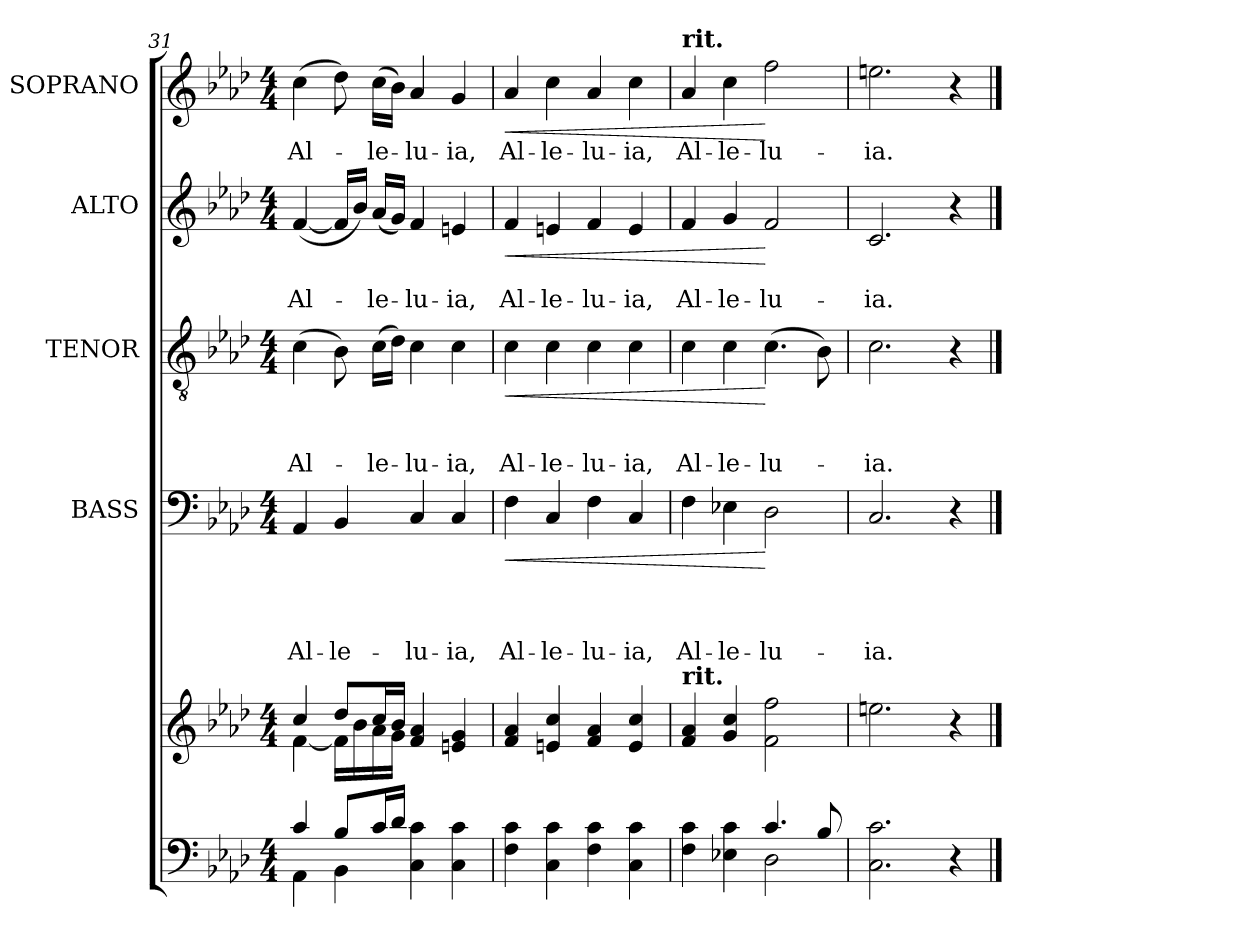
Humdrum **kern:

**kern	**kern	**kern	**text	**text	**text	**text	**dynam	**kern	**text	**text	**text	**dynam	**kern	**text	**text	**dynam	**kern	**text	**dynam
*part5	*part5	*part4	*part4	*part4	*part4	*part4	*part4	*part3	*part3	*part3	*part3	*part3	*part2	*part2	*part2	*part2	*part1	*part1	*part1
*staff6	*staff5	*staff4	*staff4	*staff4	*staff4	*staff4	*staff4	*staff3	*staff3	*staff3	*staff3	*staff3	*staff2	*staff2	*staff2	*staff2	*staff1	*staff1	*staff1
*	*	*I"BASS	*	*	*	*	*	*I"TENOR	*	*	*	*	*I"ALTO	*	*	*	*I"SOPRANO	*	*
*	*	*I'B.	*	*	*	*	*	*I'T.	*	*	*	*	*I'A.	*	*	*	*I'S.	*	*
!!LO:LB:g=z
*clefF4	*clefG2	*clefF4	*	*	*	*	*	*clefGv2	*	*	*	*	*clefG2	*	*	*	*clefG2	*	*
*k[b-e-a-d-]	*k[b-e-a-d-]	*k[b-e-a-d-]	*	*	*	*	*	*k[b-e-a-d-]	*	*	*	*	*k[b-e-a-d-]	*	*	*	*k[b-e-a-d-]	*	*
*A-:	*A-:	*A-:	*	*	*	*	*	*A-:	*	*	*	*	*A-:	*	*	*	*A-:	*	*
*M4/4	*M4/4	*M4/4	*	*	*	*	*	*M4/4	*	*	*	*	*M4/4	*	*	*	*M4/4	*	*
=31	=31	=31	=31	=31	=31	=31	=31	=31	=31	=31	=31	=31	=31	=31	=31	=31	=31	=31	=31
*^	*^	*	*	*	*	*	*	*	*	*	*	*	*	*	*	*	*	*	*
!	!	!	!	!	!	!	!	!LO:LY:b	!	!	!	!	!LO:LY:b	!	!	!	!LO:LY:b	!	!	!LO:LY:b	!
4AA-\	4c/	4cc/	[<4f\	4AA-/	.	.	.	Al-	.	(>4c\	.	.	Al-	.	(<[<4f/	.	Al-	.	(>4cc\	Al-	.
!	!	!	!	!	!	!	!	!LO:LY:b	!	!	!	!	!	!	!	!	!	!	!	!	!
4BB-\	8B-/L	8dd-/L	16f\LL]	4BB-/	.	.	.	-le-	.	8B-\)	.	.	.	.	16f/LL]	.	.	.	8dd-\)	.	.
.	.	.	16b-\	.	.	.	.	.	.	.	.	.	.	.	16b-/JJ)	.	.	.	.	.	.
!	!	!	!	!	!	!	!	!	!	!	!	!	!LO:LY:b	!	!	!	!LO:LY:b	!	!	!LO:LY:b	!
.	16c/L	16cc/L	16a-\	.	.	.	.	.	.	(>16c\LL	.	.	-le-	.	(<16a-/LL	.	-le-	.	(>16cc\LL	-le-	.
.	16d-/JJ	16b-/JJ	16g\JJ	.	.	.	.	.	.	16d-\JJ)	.	.	.	.	16g/JJ)	.	.	.	16b-\JJ)	.	.
!	!	!	!	!	!	!	!	!LO:LY:b	!	!	!	!	!LO:LY:b	!	!	!	!LO:LY:b	!	!	!LO:LY:b	!
4C\ 4c\	2ryy	4f/ 4a-/	2ryy	4C/	.	.	.	-lu-	.	4c\	.	.	-lu-	.	4f/	.	-lu-	.	4a-/	-lu-	.
!	!	!	!	!	!	!	!	!LO:LY:b	!	!	!	!	!LO:LY:b	!	!	!	!LO:LY:b	!	!	!LO:LY:b	!
4C\ 4c\	.	4en/ 4g/	.	4C/	.	.	.	-ia,	.	4c\	.	.	-ia,	.	4en/	.	-ia,	.	4g/	-ia,	.
*v	*v	*	*	*	*	*	*	*	*	*	*	*	*	*	*	*	*	*	*	*	*
*	*v	*v	*	*	*	*	*	*	*	*	*	*	*	*	*	*	*	*	*	*
=32	=32	=32	=32	=32	=32	=32	=32	=32	=32	=32	=32	=32	=32	=32	=32	=32	=32	=32	=32
!	!	!	!	!	!	!LO:LY:b	!LO:HP:b	!	!	!	!LO:LY:b	!LO:HP:b	!	!	!LO:LY:b	!LO:HP:b	!	!LO:LY:b	!LO:HP:b
4F\ 4c\	4f/ 4a-/	4F\	.	.	.	Al-	<	4c\	.	.	Al-	<	4f/	.	Al-	<	4a-/	Al-	<
!	!	!	!	!	!	!LO:LY:b	!	!	!	!	!LO:LY:b	!	!	!	!LO:LY:b	!	!	!LO:LY:b	!
4C\ 4c\	4en/ 4cc/	4C/	.	.	.	-le-	.	4c\	.	.	-le-	.	4en/	.	-le-	.	4cc\	-le-	.
!	!	!	!	!	!	!LO:LY:b	!	!	!	!	!LO:LY:b	!	!	!	!LO:LY:b	!	!	!LO:LY:b	!
4F\ 4c\	4f/ 4a-/	4F\	.	.	.	-lu-	.	4c\	.	.	-lu-	.	4f/	.	-lu-	.	4a-/	-lu-	.
!	!	!	!	!	!	!LO:LY:b	!	!	!	!	!LO:LY:b	!	!	!	!LO:LY:b	!	!	!LO:LY:b	!
4C\ 4c\	4e/ 4cc/	4C/	.	.	.	-ia,	.	4c\	.	.	-ia,	.	4e/	.	-ia,	.	4cc\	-ia,	.
=33	=33	=33	=33	=33	=33	=33	=33	=33	=33	=33	=33	=33	=33	=33	=33	=33	=33	=33	=33
*^	*	*	*	*	*	*	*	*	*	*	*	*	*	*	*	*	*	*	*
!	!	!	!	!	!	!	!	!	!	!	!	!	!	!	!	!	!	!LO:TX:a:B:t=rit.	!	!
!	!	!LO:TX:a:B:t=rit.	!	!	!	!	!	!	!	!	!	!	!	!	!	!	!	!	!	!
!	!	!	!	!	!	!	!LO:LY:b	!	!	!	!	!LO:LY:b	!	!	!	!LO:LY:b	!	!	!LO:LY:b	!
4F\ 4c\	2ryy	4f/ 4a-/	4F\	.	.	.	Al-	.	4c\	.	.	Al-	.	4f/	.	Al-	.	4a-/	Al-	.
!	!	!	!	!	!	!	!LO:LY:b	!	!	!	!	!LO:LY:b	!	!	!	!LO:LY:b	!	!	!LO:LY:b	!
4E-X\ 4c\	.	4g/ 4cc/	4E-X\	.	.	.	-le-	.	4c\	.	.	-le-	.	4g/	.	-le-	.	4cc\	-le-	.
!	!	!	!	!	!	!	!LO:LY:b	!	!	!	!	!LO:LY:b	!	!	!	!LO:LY:b	!	!	!LO:LY:b	!
2D-\	4.c/	2f\ 2ff\	2D-\	.	.	.	-lu-	[	(>4.c\	.	.	-lu-	[	2f/	.	-lu-	[	2ff\	-lu-	[
.	8B-/	.	.	.	.	.	.	.	8B-\)	.	.	.	.	.	.	.	.	.	.	.
=34	=34	=34	=34	=34	=34	=34	=34	=34	=34	=34	=34	=34	=34	=34	=34	=34	=34	=34	=34	=34
!	!	!	!	!	!	!	!LO:LY:b	!	!	!	!	!LO:LY:b	!	!	!	!LO:LY:b	!	!	!LO:LY:b	!
*v	*v	*	*	*	*	*	*	*	*	*	*	*	*	*	*	*	*	*	*	*
2.C\ 2.c\	2.een\	2.C/	.	.	.	-ia.	.	2.c\	.	.	-ia.	.	2.c/	.	-ia.	.	2.een\	-ia.	.
4r	4r	4r	.	.	.	.	.	4r	.	.	.	.	4r	.	.	.	4r	.	.
==	==	==	==	==	==	==	==	==	==	==	==	==	==	==	==	==	==	==	==
*-	*-	*-	*-	*-	*-	*-	*-	*-	*-	*-	*-	*-	*-	*-	*-	*-	*-	*-	*-
